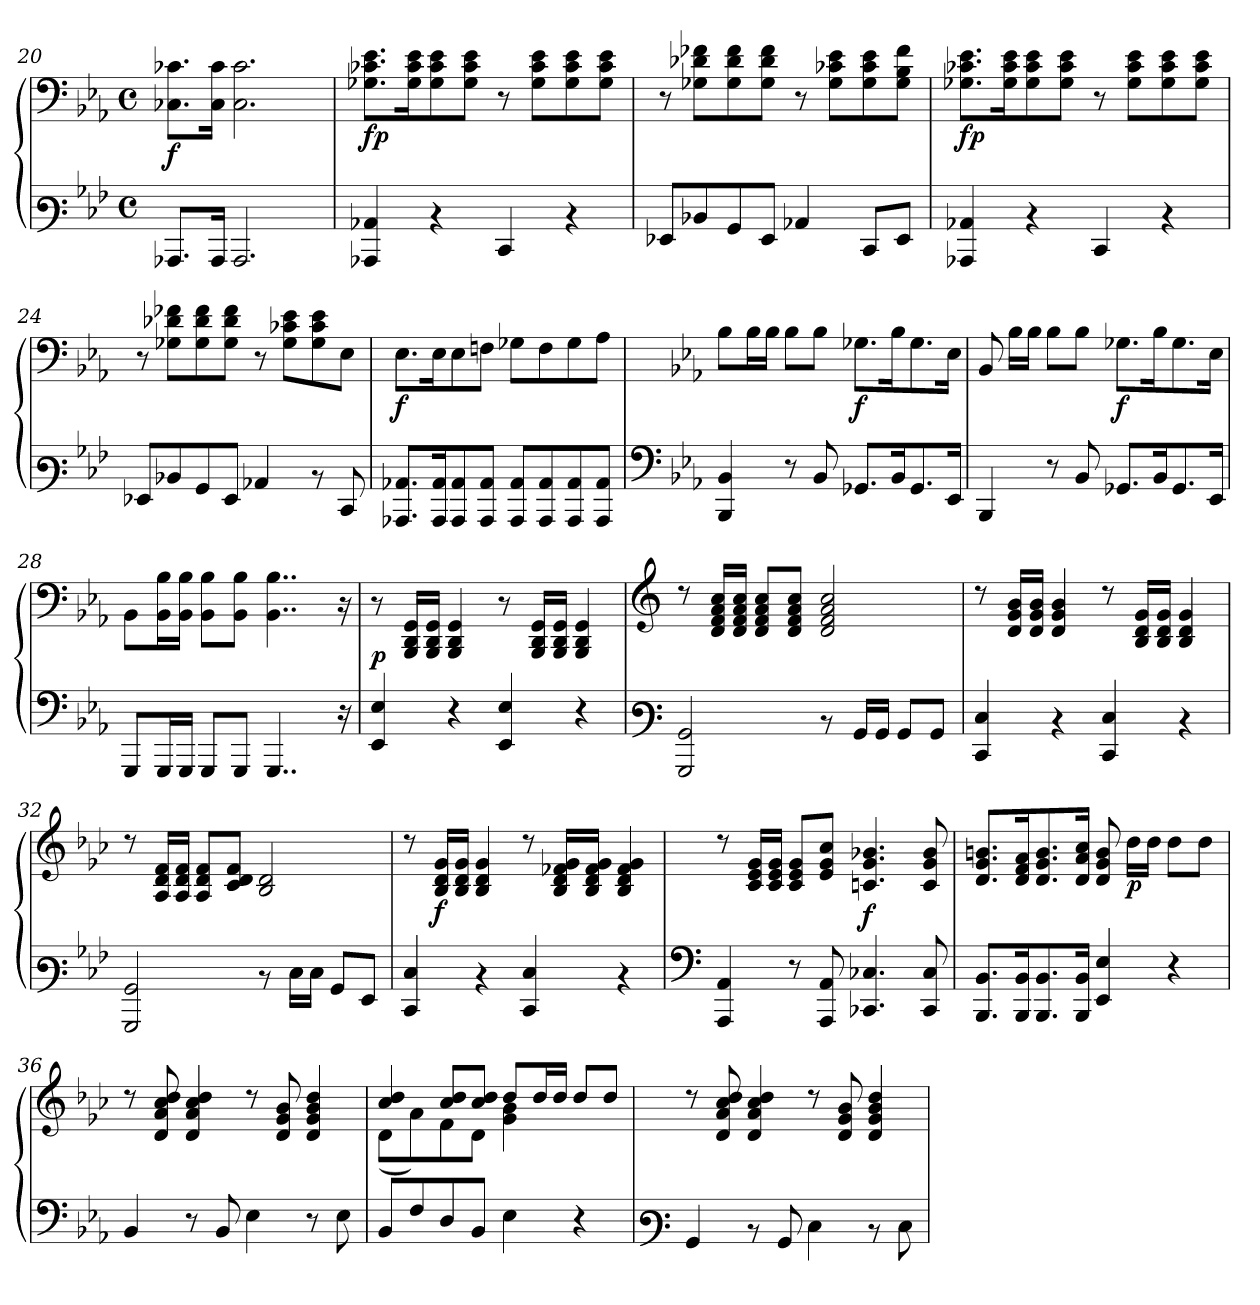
**kern	**kern	**dynam
*part1	*part1	*part1
*staff2	*staff1	*staff1/2
!!LO:LB:g=z
*clefF3	*clefF4	*
*k[b-e-a-]	*k[b-e-a-]	*
*M4/4	*M4/4	*
*met(c)	*met(c)	*
=20	=20	=20
!	!	!LO:DY:b
8.CC-X/L	8.C-X\ 8.c-X\L	f
16CC-/Jk	16C-\ 16c-\Jk	.
2.CC-/	2.C-\ 2.c-\	.
=21	=21	=21
!	!	!LO:DY:b
!	!	!LO:DY:n=1:b
4CC-X/ 4C-X/	8.G-X\ 8.c-X\ 8.e-\L	f p
.	16G-\ 16c-\ 16e-\k	.
4rD	8G-\ 8c-\ 8e-\	.
.	8G-\ 8c-\ 8e-\J	.
4EE-/	8r	.
.	8G-\ 8c-\ 8e-\L	.
4rD	8G-\ 8c-\ 8e-\	.
.	8G-\ 8c-\ 8e-\J	.
=22	=22	=22
8GG-X/L	8r	.
8D-X/	8G-X\ 8d-X\ 8f-X\L	.
8BB-/	8G-\ 8d-\ 8f-\	.
8GG-/J	8G-\ 8d-\ 8f-\J	.
4C-X/	8r	.
.	8G-\ 8c-X\ 8e-\L	.
8EE-/L	8G-\ 8c-\ 8e-\	.
8GG-/J	8G-\ 8B-\ 8f-\J	.
!!LO:LB:g=z
=23	=23	=23
!	!	!LO:DY:b
!	!	!LO:DY:n=1:b
4CC-X/ 4C-X/	8.G-X\ 8.c-X\ 8.e-\L	f p
.	16G-\ 16c-\ 16e-\k	.
4rD	8G-\ 8c-\ 8e-\	.
.	8G-\ 8c-\ 8e-\J	.
4EE-/	8r	.
.	8G-\ 8c-\ 8e-\L	.
4rD	8G-\ 8c-\ 8e-\	.
.	8G-\ 8c-\ 8e-\J	.
=24	=24	=24
8GG-X/L	8r	.
8D-X/	8G-X\ 8d-X\ 8f-X\L	.
8BB-/	8G-\ 8d-\ 8f-\	.
8GG-/J	8G-\ 8d-\ 8f-\J	.
4C-X/	8r	.
.	8G-\ 8c-X\ 8e-\L	.
8rD	8G-\ 8c-\ 8e-\	.
8EE-/	8E-\J	.
=25	=25	=25
!	!	!LO:DY:b
8.CC-X/ 8.C-X/L	8.E-\L	f
16CC-/ 16C-/k	16E-\k	.
8CC-/ 8C-/	8E-\	.
8CC-/ 8C-/J	8Fn\J	.
8CC-/ 8C-/L	8G-X\L	.
8CC-/ 8C-/	8F\	.
8CC-/ 8C-/	8G-\	.
8CC-/ 8C-/J	8A-\J	.
!!LO:PB:g=z
=26	=26	=26
*clefF4	*	*
*k[b-e-a-]	*k[b-e-a-]	*
4BBB-/ 4BB-/	8B-\L	.
.	16B-\L	.
.	16B-\JJ	.
8r	8B-\L	.
8BB-/	8B-\J	.
!	!	!LO:DY:b
8.GG-X/L	8.G-X\L	f
16BB-/k	16B-\k	.
8.GG-/	8.G-\	.
16EE-/Jk	16E-\Jk	.
=27	=27	=27
4BBB-/	8BB-/	.
.	16B-\LL	.
.	16B-\JJ	.
8r	8B-\L	.
8BB-/	8B-\J	.
!	!	!LO:DY:b
8.GG-X/L	8.G-X\L	f
16BB-/k	16B-\k	.
8.GG-/	8.G-\	.
16EE-/Jk	16E-\Jk	.
=28	=28	=28
8GGG/L	8BB-\L	.
16GGG/L	16BB-\ 16B-\L	.
16GGG/JJ	16BB-\ 16B-\JJ	.
8GGG/L	8BB-\ 8B-\L	.
8GGG/J	8BB-\ 8B-\J	.
4..GGG/	4..BB-\ 4..B-\	.
16rC	16rC	.
=29	=29	=29
!	!	!LO:DY:a=2
4EE-/ 4E-/	8r	p
.	16BBB-/ 16DD/ 16GG/LL	.
.	16BBB-/ 16DD/ 16GG/JJ	.
4r	4BBB-/ 4DD/ 4GG/	.
4EE-/ 4E-/	8r	.
.	16BBB-/ 16DD/ 16GG/LL	.
.	16BBB-/ 16DD/ 16GG/JJ	.
4r	4BBB-/ 4DD/ 4GG/	.
!!LO:LB:g=z
=30	=30	=30
*clefF3	*clefG3	*
2BBB-/ 2BB-/	8rb	.
.	16B-/ 16d/ 16f/ 16a-/LL	.
.	16B-/ 16d/ 16f/ 16a-/JJ	.
.	8B-/ 8d/ 8f/ 8a-/L	.
.	8B-/ 8d/ 8f/ 8a-/J	.
8rD	2B-/ 2d/ 2f/ 2a-/	.
16BB-/LL	.	.
16BB-/JJ	.	.
8BB-/L	.	.
8BB-/J	.	.
=31	=31	=31
4EE-/ 4E-/	8rb	.
.	16B-/ 16e-/ 16g/LL	.
.	16B-/ 16e-/ 16g/JJ	.
4rD	4B-/ 4e-/ 4g/	.
4EE-/ 4E-/	8rb	.
.	16G/ 16B-/ 16e-/LL	.
.	16G/ 16B-/ 16e-/JJ	.
4rD	4G/ 4B-/ 4e-/	.
=32	=32	=32
2BBB-/ 2BB-/	8rb	.
.	16F/ 16B-/ 16d/LL	.
.	16F/ 16B-/ 16d/JJ	.
.	8F/ 8B-/ 8d/L	.
.	8A-/ 8B-/ 8d/J	.
8rD	2G/ 2B-/	.
16E-\LL	.	.
16E-\JJ	.	.
8BB-/L	.	.
8GG/J	.	.
=33	=33	=33
4EE-/ 4E-/	8rb	.
!	!	!LO:DY:b
.	16G/ 16B-/ 16e-/LL	f
.	16G/ 16B-/ 16e-/JJ	.
4rD	4G/ 4B-/ 4e-/	.
4EE-/ 4E-/	8rb	.
.	16G/ 16B-/ 16d-X/ 16e-/LL	.
.	16G/ 16B-/ 16d-/ 16e-/JJ	.
4rD	4G/ 4B-/ 4d-/ 4e-/	.
!!LO:LB:g=z
=34	=34	=34
*clefF4	*	*
4AAA-/ 4AA-/	8rb	.
.	16A-/ 16c/ 16e-/LL	.
.	16A-/ 16c/ 16e-/JJ	.
8r	8A-/ 8c/ 8e-/L	.
8AAA-/ 8AA-/	8c/ 8e-/ 8a-/J	.
!	!	!LO:DY:b
4.CC-X/ 4.C-X/	4.An/ 4.e-/ 4.g-X/	f
8CC-/ 8C-/	8A/ 8e-/ 8g-/	.
=35	=35	=35
8.BBB-/ 8.BB-/L	8.B-/ 8.e-/ 8.gn/L	.
16BBB-/ 16BB-/k	16B-/ 16d/ 16f/k	.
8.BBB-/ 8.BB-/	8.B-/ 8.e-/ 8.g/	.
16BBB-/ 16BB-/Jk	16B-/ 16f/ 16a-/Jk	.
4EE-/ 4E-/	8B-/ 8e-/ 8g/	.
!	!	!LO:DY:b
.	16b-\LL	p
.	16b-\JJ	.
4r	8b-\L	.
.	8b-\J	.
=36	=36	=36
4BB-/	8rb	.
.	8B-/ 8f/ 8a-/ 8b-/	.
8r	4B-/ 4f/ 4a-/ 4b-/	.
8BB-/	.	.
4E-\	8rb	.
.	8B-/ 8e-/ 8g/	.
8r	4B-/ 4e-/ 4g/ 4b-/	.
8E-\	.	.
=37	=37	=37
*	*^	*
8BB-/L	4a-/ 4b-/	(<8B-\L	.
8F/	.	8f\)	.
8D/	8a-/ 8b-/L	8d\	.
8BB-/J	8a-/ 8b-/J	8B-\J	.
4E-\	8b-/L	4e-\ 4g\	.
.	16b-/L	.	.
.	16b-/JJ	.	.
4r	8b-/L	4ryy	.
.	8b-/J	.	.
*	*v	*v	*
!!LO:LB:g=z
=38	=38	=38
*clefF3	*	*
4BB-/	8rb	.
.	8B-/ 8f/ 8a-/ 8b-/	.
8rD	4B-/ 4f/ 4a-/ 4b-/	.
8BB-/	.	.
4E-\	8rb	.
.	8B-/ 8e-/ 8g/	.
8rD	4B-/ 4e-/ 4g/ 4b-/	.
8E-\	.	.
=	=	=
*-	*-	*-
